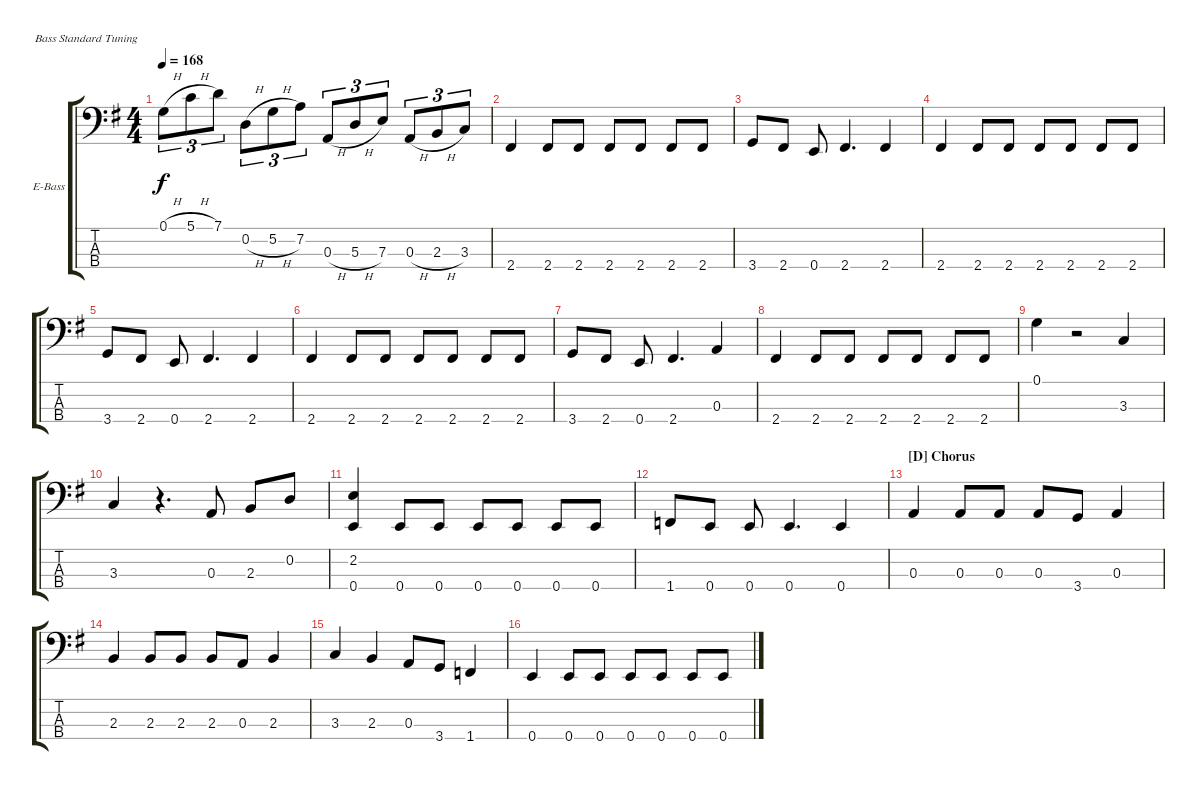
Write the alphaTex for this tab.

\bracketExtendMode groupsimilarinstruments
\firstSystemTrackNameOrientation horizontal
\otherSystemsTrackNameOrientation horizontal
\track ("Bass" "E-Bass") {instrument electricbasspick}
\staff {score tabs}
\tuning (G2 D2 A1 E1)
\ts (4 4)
\tempo 168
\clef f4
\scale
1.07818
\ks g
0.1{h}.8{tu (3 2) dy f} 5.1{h}.8{tu (3 2)} 7.1.8{tu (3 2)} 0.2{h}.8{tu (3 2)} 5.2{h}.8{tu (3 2)} 7.2.8{tu (3 2)} 0.3{h}.8{tu (3 2)} 5.3{h}.8{tu (3 2)} 7.3.8{tu (3 2)} 0.3{h}.8{tu (3 2)} 2.3{h}.8{tu (3 2)} 3.3.8{tu (3 2)} |
\scale
0.921816 2.4.4 2.4.8 2.4.8 2.4.8 2.4.8 2.4.8 2.4.8 |
\scale
1.07818 3.4.8 2.4.8 0.4.8 2.4.4{d} 2.4.4 |
\scale
0.921816 2.4.4 2.4.8 2.4.8 2.4.8 2.4.8 2.4.8 2.4.8 |
\scale
1.07818 3.4.8 2.4.8 0.4.8 2.4.4{d} 2.4.4 |
\scale
0.921816 2.4.4 2.4.8 2.4.8 2.4.8 2.4.8 2.4.8 2.4.8 |
\scale
1.07818 3.4.8 2.4.8 0.4.8 2.4.4{d} 0.3.4 |
\scale
0.921816 2.4.4 2.4.8 2.4.8 2.4.8 2.4.8 2.4.8 2.4.8 |
\scale
1.07818 0.1.4 r.2 3.3.4 |
\scale
0.921816 3.3.4 r.4{d} 0.3.8 2.3.8 0.2.8 |
\scale
1.07818 (2.2 0.4).4 0.4.8 0.4.8 0.4.8 0.4.8 0.4.8 0.4.8 |
\scale
0.921816 1.4.8 0.4.8 0.4.8 0.4.4{d} 0.4.4 |
\section ("D" "Chorus")
\scale
1.07818 0.3.4 0.3.8 0.3.8 0.3.8 3.4.8 0.3.4 |
\scale
0.921816 2.3.4 2.3.8 2.3.8 2.3.8 0.3.8 2.3.4 |
\scale
1.07818 3.3.4 2.3.4 0.3.8 3.4.8 1.4.4 |
\scale
0.921816 0.4.4 0.4.8 0.4.8 0.4.8 0.4.8 0.4.8 0.4.8
